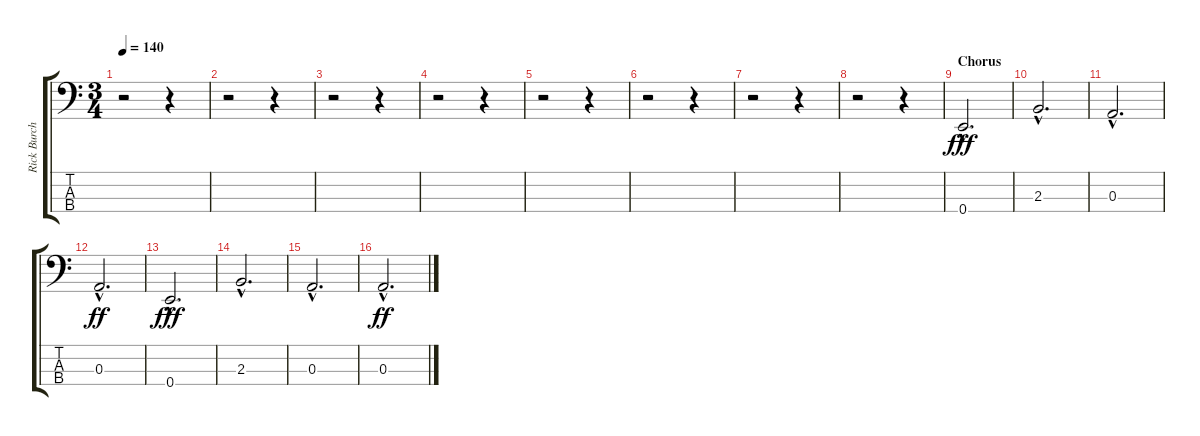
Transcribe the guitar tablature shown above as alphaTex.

\track ("Rick Burch - Bass" "Rick Burch") {instrument electricbasspick}
\staff {score tabs}
\tuning (G2 D2 A1 E1) {hide}
\ts (3 4)
\tempo 140
\clef f4
\ks c
r.2{dy fff} r.4 |
r.2 r.4 |
r.2 r.4 |
r.2 r.4 |
r.2 r.4 |
r.2 r.4 |
r.2 r.4 |
r.2 r.4 |
\section ("" "Chorus")
0.4{hac}.2{d} |
2.3{hac}.2{d} |
0.3{hac}.2{d} |
0.3{hac}.2{d dy ff} |
0.4{hac}.2{d dy fff} |
2.3{hac}.2{d} |
0.3{hac}.2{d} |
0.3{hac}.2{d dy ff}
